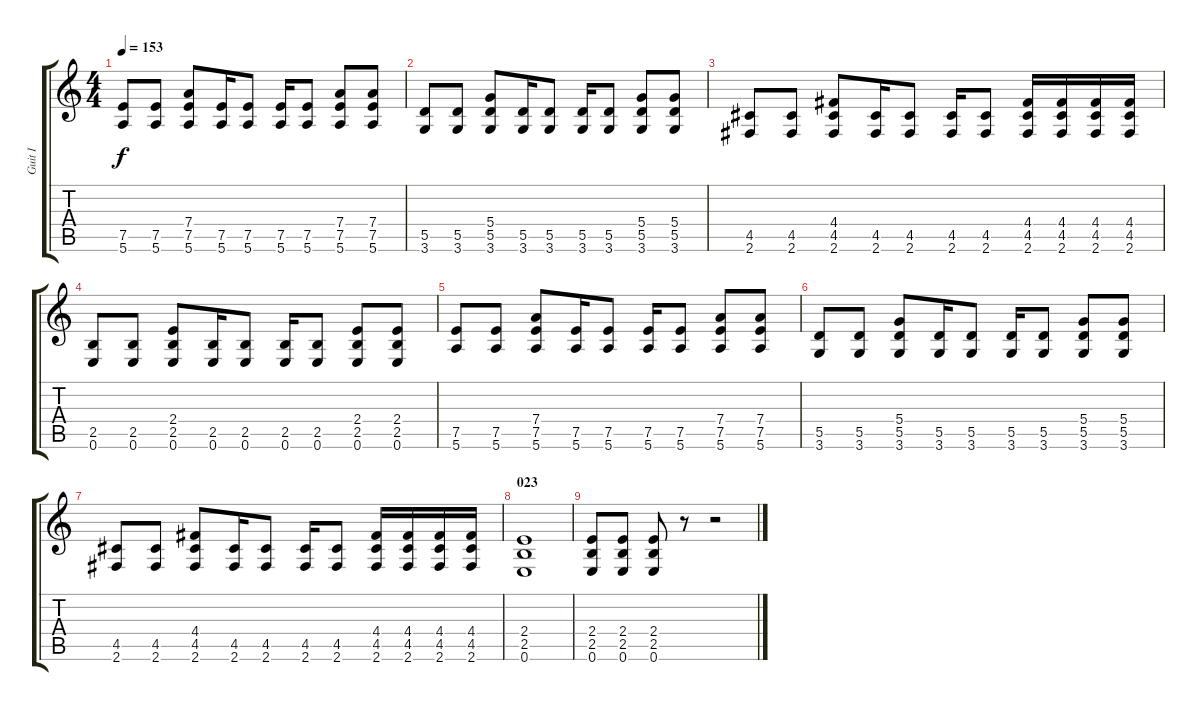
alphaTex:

\track ("Guit I" "Guit I") {instrument distortionguitar}
\staff {score tabs}
\tuning (E4 B3 G3 D3 A2 E2) {hide}
\ts (4 4)
\tempo 153
\clef g2
\ks c
(7.5 5.6).8{dy f} (7.5 5.6).8 (7.4 7.5 5.6).8 (7.5 5.6).16 (7.5 5.6).8 (7.5 5.6).16 (7.5 5.6).8 (7.4 7.5 5.6).8 (7.4 7.5 5.6).8 |
(5.5 3.6).8 (5.5 3.6).8 (5.4 5.5 3.6).8 (5.5 3.6).16 (5.5 3.6).8 (5.5 3.6).16 (5.5 3.6).8 (5.4 5.5 3.6).8 (5.4 5.5 3.6).8 |
(4.5 2.6).8 (4.5 2.6).8 (4.4 4.5 2.6).8 (4.5 2.6).16 (4.5 2.6).8 (4.5 2.6).16 (4.5 2.6).8 (4.4 4.5 2.6).16 (4.4 4.5 2.6).16 (4.4 4.5 2.6).16 (4.4 4.5 2.6).16 |
(2.5 0.6).8 (2.5 0.6).8 (2.4 2.5 0.6).8 (2.5 0.6).16 (2.5 0.6).8 (2.5 0.6).16 (2.5 0.6).8 (2.4 2.5 0.6).8 (2.4 2.5 0.6).8 |
(7.5 5.6).8 (7.5 5.6).8 (7.4 7.5 5.6).8 (7.5 5.6).16 (7.5 5.6).8 (7.5 5.6).16 (7.5 5.6).8 (7.4 7.5 5.6).8 (7.4 7.5 5.6).8 |
(5.5 3.6).8 (5.5 3.6).8 (5.4 5.5 3.6).8 (5.5 3.6).16 (5.5 3.6).8 (5.5 3.6).16 (5.5 3.6).8 (5.4 5.5 3.6).8 (5.4 5.5 3.6).8 |
(4.5 2.6).8 (4.5 2.6).8 (4.4 4.5 2.6).8 (4.5 2.6).16 (4.5 2.6).8 (4.5 2.6).16 (4.5 2.6).8 (4.4 4.5 2.6).16 (4.4 4.5 2.6).16 (4.4 4.5 2.6).16 (4.4 4.5 2.6).16 |
\section ("" "023")
(2.4 2.5 0.6).1 |
(2.4 2.5 0.6).8 (2.4 2.5 0.6).8 (2.4 2.5 0.6).8 r.8 r.2
